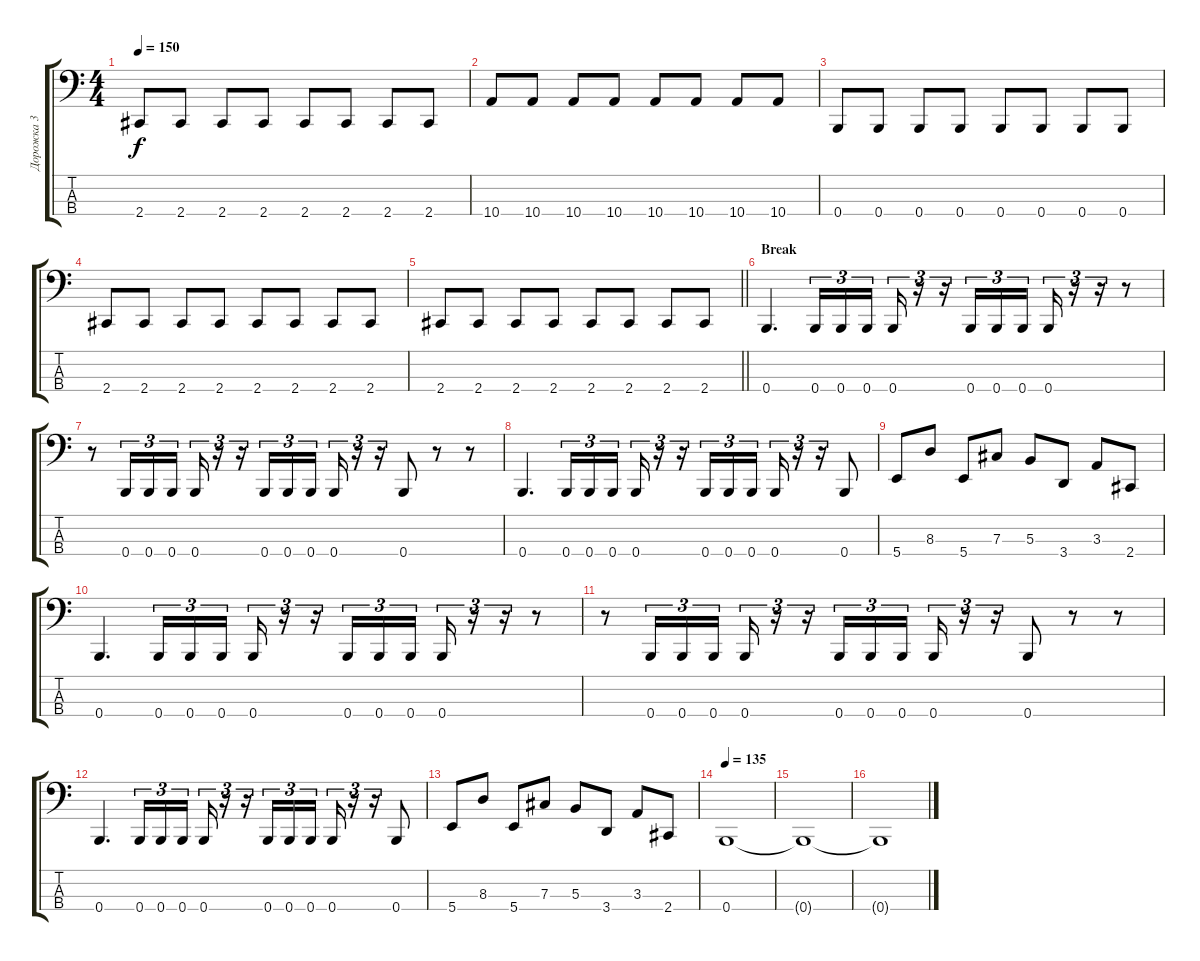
\track ("Дорожка 3" "Дорожка 3") {instrument electricbassfinger}
\staff {score tabs}
\tuning (E2 B1 Gb1 B0) {hide}
\ts (4 4)
\tempo 150
\clef f4
\ks c
2.4.8{dy f} 2.4.8 2.4.8 2.4.8 2.4.8 2.4.8 2.4.8 2.4.8 |
10.4.8 10.4.8 10.4.8 10.4.8 10.4.8 10.4.8 10.4.8 10.4.8 |
0.4.8 0.4.8 0.4.8 0.4.8 0.4.8 0.4.8 0.4.8 0.4.8 |
2.4.8 2.4.8 2.4.8 2.4.8 2.4.8 2.4.8 2.4.8 2.4.8 |
\barLineRight lightlight
2.4.8 2.4.8 2.4.8 2.4.8 2.4.8 2.4.8 2.4.8 2.4.8 |
\section ("" "Break")
0.4.4{d} 0.4.16{tu (3 2)} 0.4.16{tu (3 2)} 0.4.16{tu (3 2)} 0.4.16{tu (3 2)} r.16{tu (3 2)} r.16{tu (3 2)} 0.4.16{tu (3 2)} 0.4.16{tu (3 2)} 0.4.16{tu (3 2)} 0.4.16{tu (3 2)} r.16{tu (3 2)} r.16{tu (3 2)} r.8 |
r.8 0.4.16{tu (3 2)} 0.4.16{tu (3 2)} 0.4.16{tu (3 2)} 0.4.16{tu (3 2)} r.16{tu (3 2)} r.16{tu (3 2)} 0.4.16{tu (3 2)} 0.4.16{tu (3 2)} 0.4.16{tu (3 2)} 0.4.16{tu (3 2)} r.16{tu (3 2)} r.16{tu (3 2)} 0.4.8 r.8 r.8 |
0.4.4{d} 0.4.16{tu (3 2)} 0.4.16{tu (3 2)} 0.4.16{tu (3 2)} 0.4.16{tu (3 2)} r.16{tu (3 2)} r.16{tu (3 2)} 0.4.16{tu (3 2)} 0.4.16{tu (3 2)} 0.4.16{tu (3 2)} 0.4.16{tu (3 2)} r.16{tu (3 2)} r.16{tu (3 2)} 0.4.8 |
5.4.8 8.3.8 5.4.8 7.3.8 5.3.8 3.4.8 3.3.8 2.4.8 |
0.4.4{d} 0.4.16{tu (3 2)} 0.4.16{tu (3 2)} 0.4.16{tu (3 2)} 0.4.16{tu (3 2)} r.16{tu (3 2)} r.16{tu (3 2)} 0.4.16{tu (3 2)} 0.4.16{tu (3 2)} 0.4.16{tu (3 2)} 0.4.16{tu (3 2)} r.16{tu (3 2)} r.16{tu (3 2)} r.8 |
r.8 0.4.16{tu (3 2)} 0.4.16{tu (3 2)} 0.4.16{tu (3 2)} 0.4.16{tu (3 2)} r.16{tu (3 2)} r.16{tu (3 2)} 0.4.16{tu (3 2)} 0.4.16{tu (3 2)} 0.4.16{tu (3 2)} 0.4.16{tu (3 2)} r.16{tu (3 2)} r.16{tu (3 2)} 0.4.8 r.8 r.8 |
0.4.4{d} 0.4.16{tu (3 2)} 0.4.16{tu (3 2)} 0.4.16{tu (3 2)} 0.4.16{tu (3 2)} r.16{tu (3 2)} r.16{tu (3 2)} 0.4.16{tu (3 2)} 0.4.16{tu (3 2)} 0.4.16{tu (3 2)} 0.4.16{tu (3 2)} r.16{tu (3 2)} r.16{tu (3 2)} 0.4.8 |
5.4.8 8.3.8 5.4.8 7.3.8 5.3.8 3.4.8 3.3.8 2.4.8 |
\tempo 135
0.4.1 |
0.4{t}.1 |
0.4{t}.1{volume 6}
